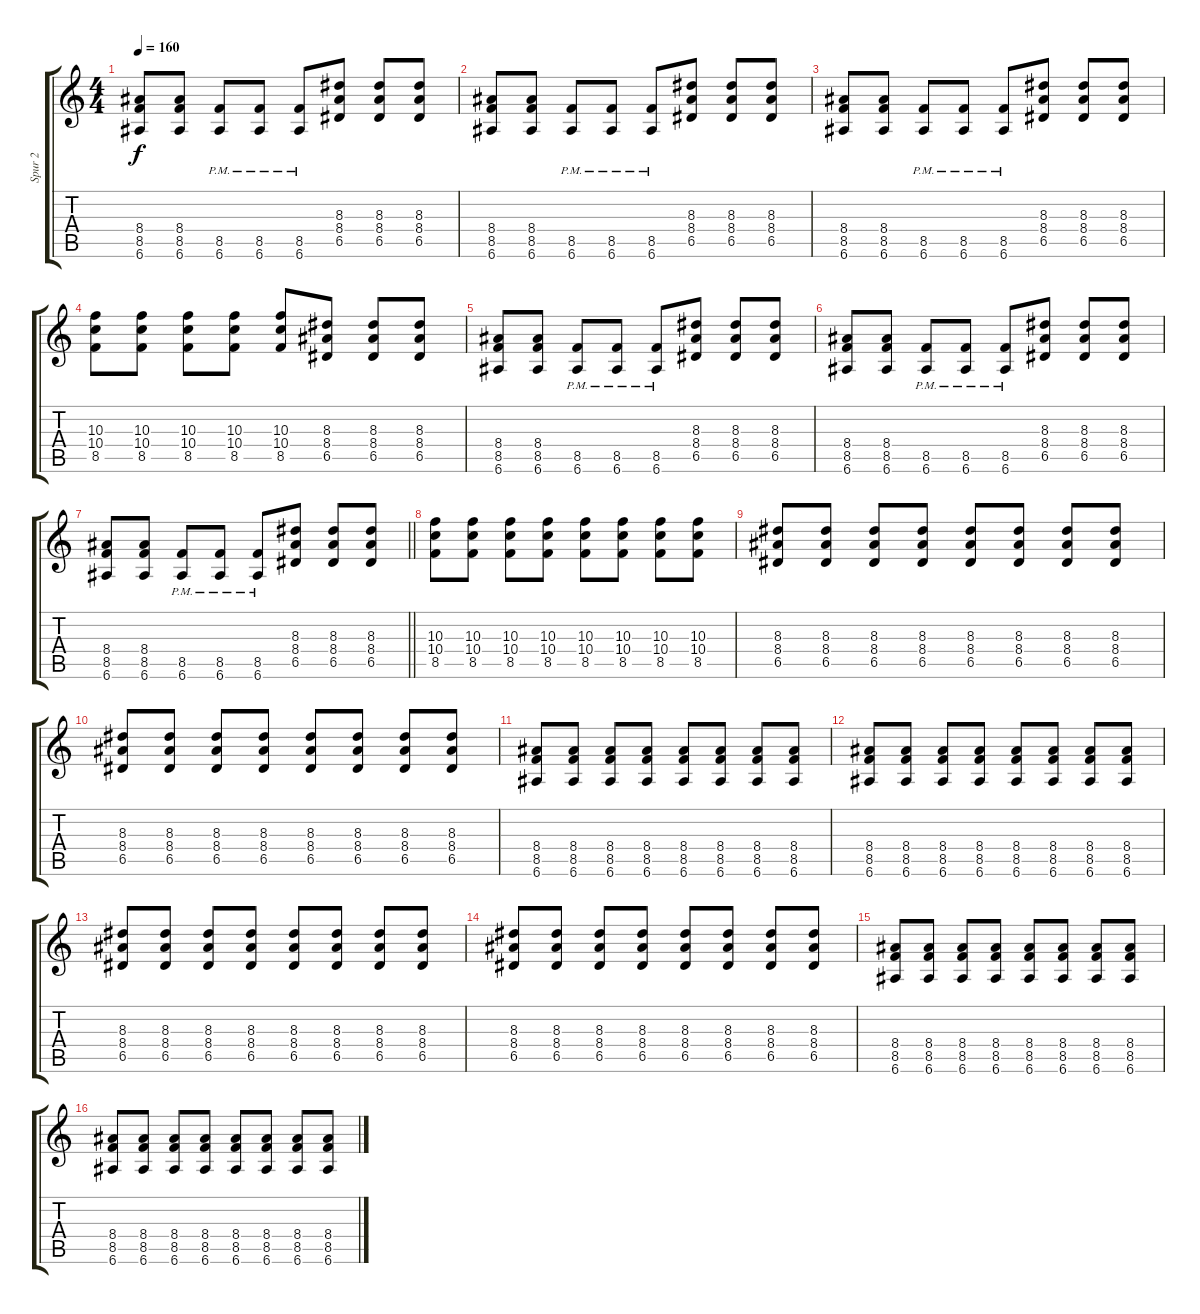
\track ("Spur 2" "Spur 2") {instrument distortionguitar}
\staff {score tabs}
\tuning (E4 B3 G3 D3 A2 E2) {hide}
\ts (4 4)
\tempo 160
\clef g2
\ks c
(8.4 8.5 6.6).8{dy f} (8.4 8.5 6.6).8 (8.5{pm} 6.6{pm}).8 (8.5{pm} 6.6{pm}).8 (8.5{pm} 6.6{pm}).8 (8.3 8.4 6.5).8 (8.3 8.4 6.5).8 (8.3 8.4 6.5).8 |
(8.4 8.5 6.6).8 (8.4 8.5 6.6).8 (8.5{pm} 6.6{pm}).8 (8.5{pm} 6.6{pm}).8 (8.5{pm} 6.6{pm}).8 (8.3 8.4 6.5).8 (8.3 8.4 6.5).8 (8.3 8.4 6.5).8 |
(8.4 8.5 6.6).8 (8.4 8.5 6.6).8 (8.5{pm} 6.6{pm}).8 (8.5{pm} 6.6{pm}).8 (8.5{pm} 6.6{pm}).8 (8.3 8.4 6.5).8 (8.3 8.4 6.5).8 (8.3 8.4 6.5).8 |
(10.3 10.4 8.5).8 (10.3 10.4 8.5).8 (10.3 10.4 8.5).8 (10.3 10.4 8.5).8 (10.3 10.4 8.5).8 (8.3 8.4 6.5).8 (8.3 8.4 6.5).8 (8.3 8.4 6.5).8 |
(8.4 8.5 6.6).8 (8.4 8.5 6.6).8 (8.5{pm} 6.6{pm}).8 (8.5{pm} 6.6{pm}).8 (8.5{pm} 6.6{pm}).8 (8.3 8.4 6.5).8 (8.3 8.4 6.5).8 (8.3 8.4 6.5).8 |
(8.4 8.5 6.6).8 (8.4 8.5 6.6).8 (8.5{pm} 6.6{pm}).8 (8.5{pm} 6.6{pm}).8 (8.5{pm} 6.6{pm}).8 (8.3 8.4 6.5).8 (8.3 8.4 6.5).8 (8.3 8.4 6.5).8 |
\barLineRight lightlight
(8.4 8.5 6.6).8 (8.4 8.5 6.6).8 (8.5{pm} 6.6{pm}).8 (8.5{pm} 6.6{pm}).8 (8.5{pm} 6.6{pm}).8 (8.3 8.4 6.5).8 (8.3 8.4 6.5).8 (8.3 8.4 6.5).8 |
(10.3 10.4 8.5).8 (10.3 10.4 8.5).8 (10.3 10.4 8.5).8 (10.3 10.4 8.5).8 (10.3 10.4 8.5).8 (10.3 10.4 8.5).8 (10.3 10.4 8.5).8 (10.3 10.4 8.5).8 |
(8.3 8.4 6.5).8 (8.3 8.4 6.5).8 (8.3 8.4 6.5).8 (8.3 8.4 6.5).8 (8.3 8.4 6.5).8 (8.3 8.4 6.5).8 (8.3 8.4 6.5).8 (8.3 8.4 6.5).8 |
(8.3 8.4 6.5).8 (8.3 8.4 6.5).8 (8.3 8.4 6.5).8 (8.3 8.4 6.5).8 (8.3 8.4 6.5).8 (8.3 8.4 6.5).8 (8.3 8.4 6.5).8 (8.3 8.4 6.5).8 |
(8.4 8.5 6.6).8 (8.4 8.5 6.6).8 (8.4 8.5 6.6).8 (8.4 8.5 6.6).8 (8.4 8.5 6.6).8 (8.4 8.5 6.6).8 (8.4 8.5 6.6).8 (8.4 8.5 6.6).8 |
(8.4 8.5 6.6).8 (8.4 8.5 6.6).8 (8.4 8.5 6.6).8 (8.4 8.5 6.6).8 (8.4 8.5 6.6).8 (8.4 8.5 6.6).8 (8.4 8.5 6.6).8 (8.4 8.5 6.6).8 |
(8.3 8.4 6.5).8 (8.3 8.4 6.5).8 (8.3 8.4 6.5).8 (8.3 8.4 6.5).8 (8.3 8.4 6.5).8 (8.3 8.4 6.5).8 (8.3 8.4 6.5).8 (8.3 8.4 6.5).8 |
(8.3 8.4 6.5).8 (8.3 8.4 6.5).8 (8.3 8.4 6.5).8 (8.3 8.4 6.5).8 (8.3 8.4 6.5).8 (8.3 8.4 6.5).8 (8.3 8.4 6.5).8 (8.3 8.4 6.5).8 |
(8.4 8.5 6.6).8 (8.4 8.5 6.6).8 (8.4 8.5 6.6).8 (8.4 8.5 6.6).8 (8.4 8.5 6.6).8 (8.4 8.5 6.6).8 (8.4 8.5 6.6).8 (8.4 8.5 6.6).8 |
(8.4 8.5 6.6).8 (8.4 8.5 6.6).8 (8.4 8.5 6.6).8 (8.4 8.5 6.6).8 (8.4 8.5 6.6).8 (8.4 8.5 6.6).8 (8.4 8.5 6.6).8 (8.4 8.5 6.6).8
